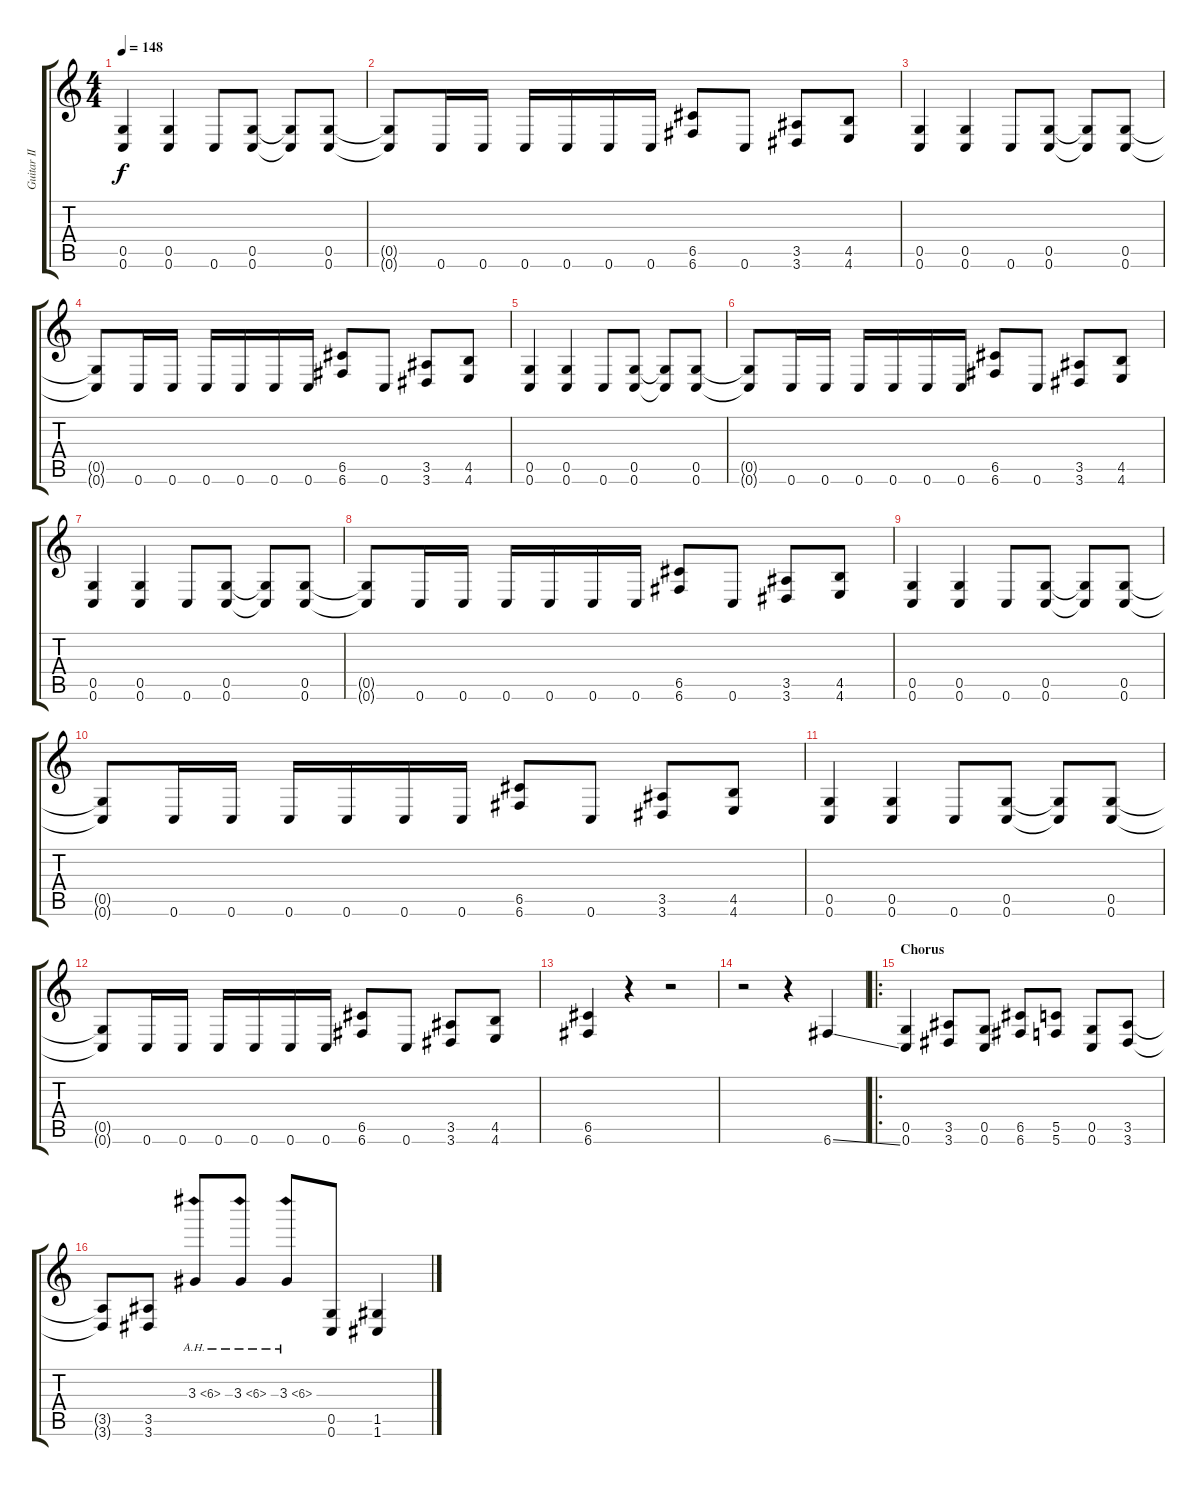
\track ("Guitar II" "Guitar II") {instrument distortionguitar}
\staff {score tabs}
\tuning (D4 A3 F3 C3 G2 C2) {hide}
\ts (4 4)
\tempo 148
\clef g2
\ks c
(0.5 0.6).4{dy f} (0.5 0.6).4 0.6.8 (0.5 0.6).8 (0.5{t} 0.6{t}).8 (0.5 0.6).8 |
(0.5{t} 0.6{t}).8 0.6.16 0.6.16 0.6.16 0.6.16 0.6.16 0.6.16 (6.5 6.6).8 0.6.8 (3.5 3.6).8 (4.5 4.6).8 |
(0.5 0.6).4 (0.5 0.6).4 0.6.8 (0.5 0.6).8 (0.5{t} 0.6{t}).8 (0.5 0.6).8 |
(0.5{t} 0.6{t}).8 0.6.16 0.6.16 0.6.16 0.6.16 0.6.16 0.6.16 (6.5 6.6).8 0.6.8 (3.5 3.6).8 (4.5 4.6).8 |
(0.5 0.6).4 (0.5 0.6).4 0.6.8 (0.5 0.6).8 (0.5{t} 0.6{t}).8 (0.5 0.6).8 |
(0.5{t} 0.6{t}).8 0.6.16 0.6.16 0.6.16 0.6.16 0.6.16 0.6.16 (6.5 6.6).8 0.6.8 (3.5 3.6).8 (4.5 4.6).8 |
(0.5 0.6).4 (0.5 0.6).4 0.6.8 (0.5 0.6).8 (0.5{t} 0.6{t}).8 (0.5 0.6).8 |
(0.5{t} 0.6{t}).8 0.6.16 0.6.16 0.6.16 0.6.16 0.6.16 0.6.16 (6.5 6.6).8 0.6.8 (3.5 3.6).8 (4.5 4.6).8 |
(0.5 0.6).4 (0.5 0.6).4 0.6.8 (0.5 0.6).8 (0.5{t} 0.6{t}).8 (0.5 0.6).8 |
(0.5{t} 0.6{t}).8 0.6.16 0.6.16 0.6.16 0.6.16 0.6.16 0.6.16 (6.5 6.6).8 0.6.8 (3.5 3.6).8 (4.5 4.6).8 |
(0.5 0.6).4 (0.5 0.6).4 0.6.8 (0.5 0.6).8 (0.5{t} 0.6{t}).8 (0.5 0.6).8 |
(0.5{t} 0.6{t}).8 0.6.16 0.6.16 0.6.16 0.6.16 0.6.16 0.6.16 (6.5 6.6).8 0.6.8 (3.5 3.6).8 (4.5 4.6).8 |
(6.5 6.6).4 r.4 r.2 |
r.2 r.4 6.6{ss}.4 |
\ro
\section ("" "Chorus")
(0.5 0.6).4 (3.5 3.6).8 (0.5 0.6).8 (6.5 6.6).8 (5.5 5.6).8 (0.5 0.6).8 (3.5 3.6).8 |
(3.5{t} 3.6{t}).8 (3.5 3.6).8 3.3{ah 3}.8 3.3{ah 3}.8 3.3{ah 3}.8 (0.5 0.6).8 (1.5 1.6).4
